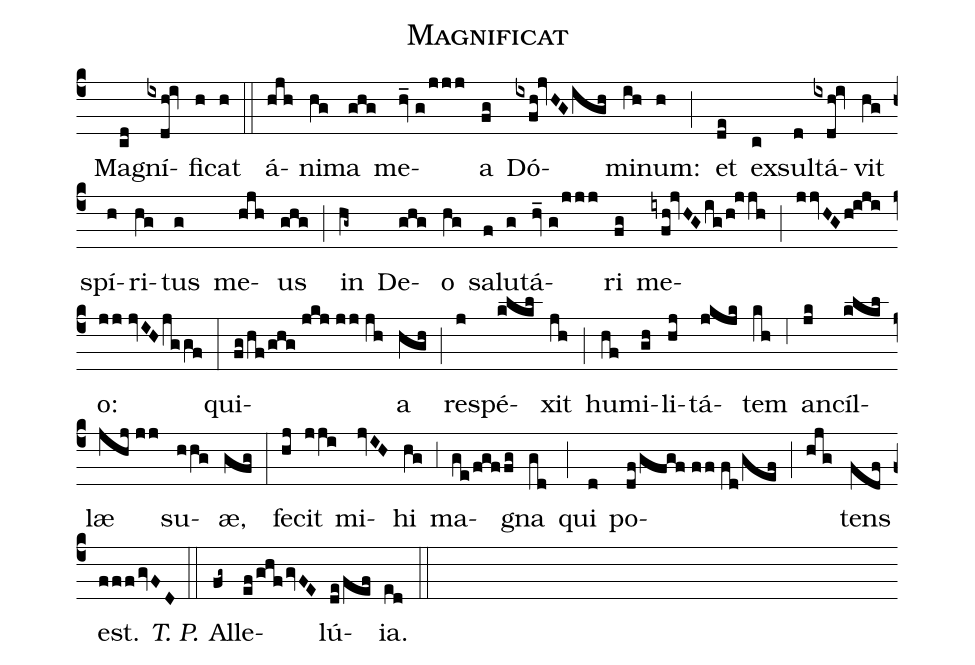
name:Magnificat;
mode:I;
office-part:Offertoria;
%%
(c4) () Ma(cd)gní(ixdh!iv)fi(h)cat(h) (::) á(hjh)ni(hg)ma(ghg) me(hv_//g/jjj)a(fg) Dó(ixfh!jvHG/igh)mi(ih)num:(h) (;) et(de) ex(c)sul(d)tá(ixdh!iv)vit(hg) spí(h)ri(hg)tus(g) me(hjh)us(ghg) (;) in(hg~) De(ghg)o(hg) sa(f)lu(g)tá(hv_//g/jjj)ri(fg) me(iyfh!jvHG/ig/h!jjh)(;)(jjvHG/h!iji)o:(jj//jvIH/jggf) (:) qui(fg/hf/ghg//jkj//jj//jh)a(hgh) (;) re(j)spé(klkl)xit(jh) (;) hu(hf)mi(gh)li(hj)tá(jkjk)tem(kh) (,6) an(jk)cíl(klkl)læ(jhj//jj) su(hhg)æ,(gfg) (:) fe(hj)cit(jji) mi(jvIH)hi(hg) (,3) ma(ge/fgffg)gna(gd) (;) qui(d) po(df/gfgf//ff//fd/gef)(;)(hjg)tens(fdf) est.(fff/gvFD) <i>T. P.</i>(::) Al(fg~)le(ef/ghf/gvFE)lú(de/fef)ia.(ed) (::)
